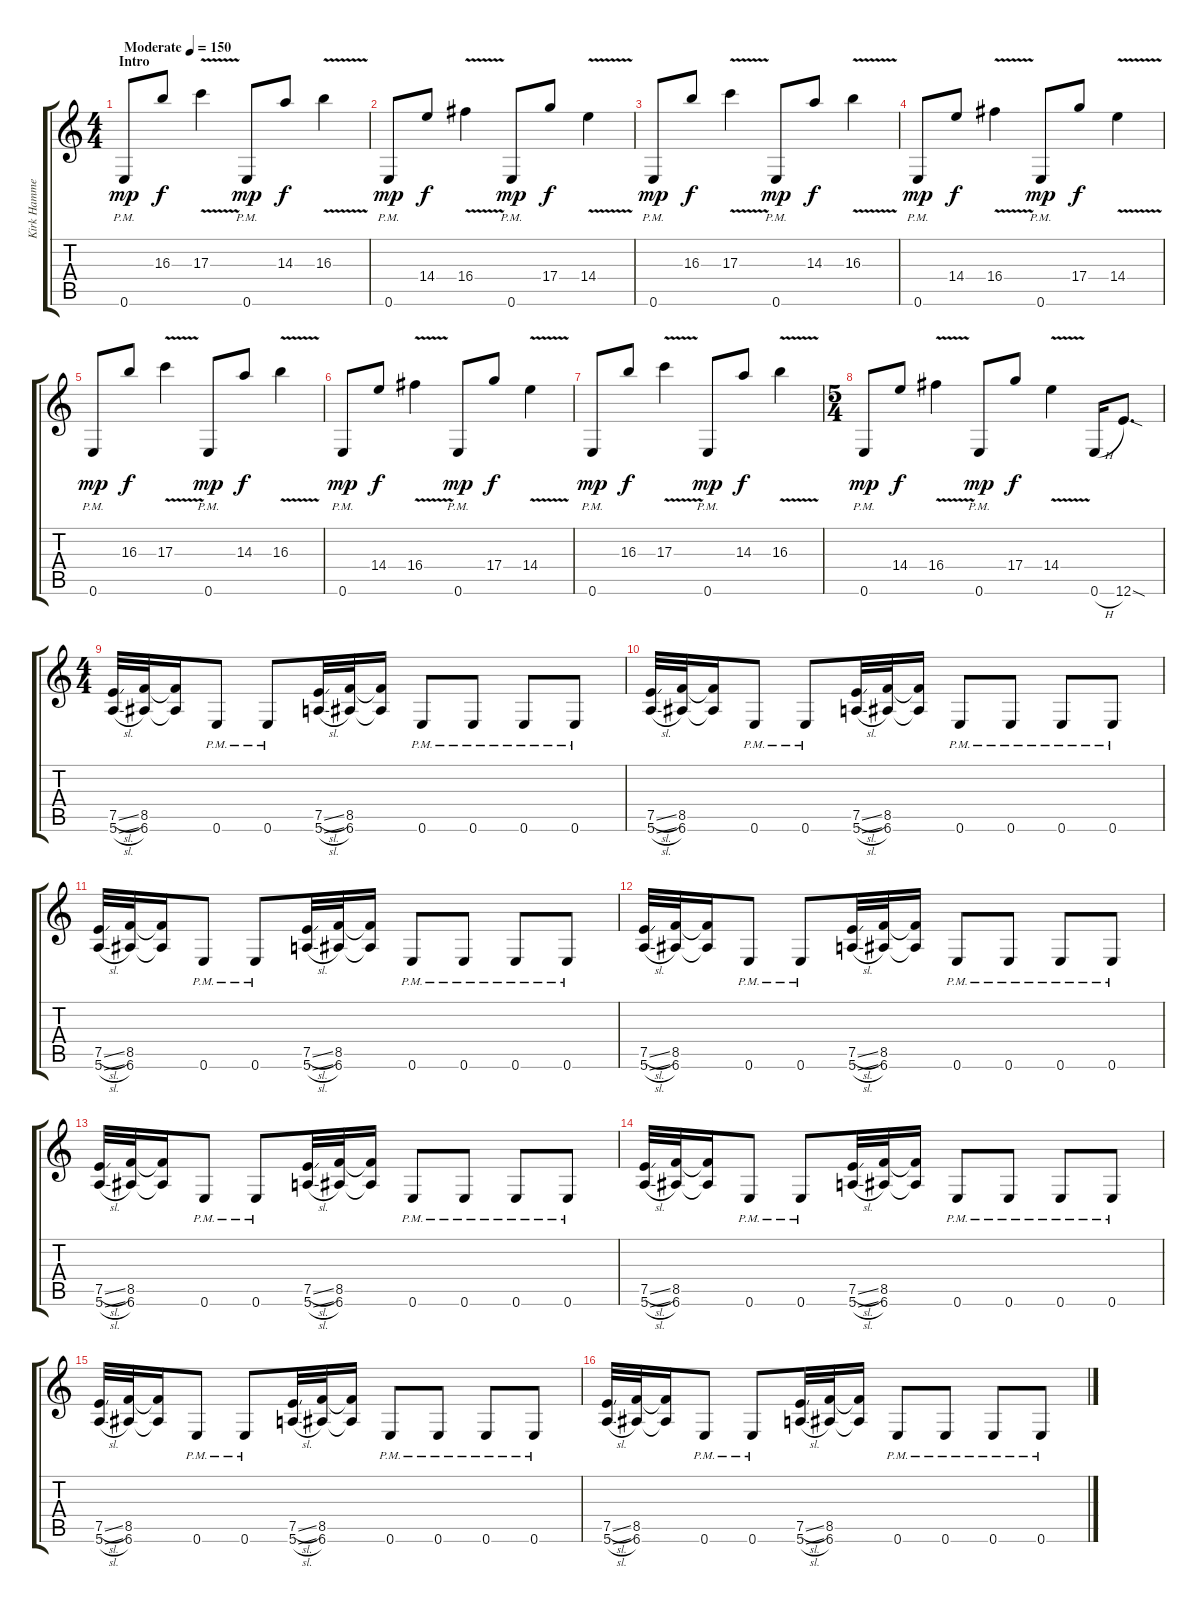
\track ("Kirk Hammet" "Kirk Hamme") {instrument distortionguitar}
\staff {score tabs}
\tuning (E4 B3 G3 D3 A2 E2) {hide}
\ts (4 4)
\section ("" "Intro")
\tempo (150 "Moderate")
\clef g2
\ks c
0.6{pm}.8{dy mp instrument distortionguitar} 16.3.8{dy f} 17.3{v}.4 0.6{pm}.8{dy mp} 14.3.8{dy f} 16.3{v}.4 |
0.6{pm}.8{dy mp} 14.4.8{dy f} 16.4{v}.4 0.6{pm}.8{dy mp} 17.4.8{dy f} 14.4{v}.4 |
0.6{pm}.8{dy mp} 16.3.8{dy f} 17.3{v}.4 0.6{pm}.8{dy mp} 14.3.8{dy f} 16.3{v}.4 |
0.6{pm}.8{dy mp} 14.4.8{dy f} 16.4{v}.4 0.6{pm}.8{dy mp} 17.4.8{dy f} 14.4{v}.4 |
0.6{pm}.8{dy mp} 16.3.8{dy f} 17.3{v}.4 0.6{pm}.8{dy mp} 14.3.8{dy f} 16.3{v}.4 |
0.6{pm}.8{dy mp} 14.4.8{dy f} 16.4{v}.4 0.6{pm}.8{dy mp} 17.4.8{dy f} 14.4{v}.4 |
0.6{pm}.8{dy mp} 16.3.8{dy f} 17.3{v}.4 0.6{pm}.8{dy mp} 14.3.8{dy f} 16.3{v}.4 |
\ts (5 4)
0.6{pm}.8{dy mp} 14.4.8{dy f} 16.4{v}.4 0.6{pm}.8{dy mp} 17.4.8{dy f} 14.4{v}.4 0.6{h}.16 12.6{sod}.8{d} |
\ts (4 4)
(7.5{sl} 5.6{sl}).32 (8.5 6.6).32 (8.5{t} 6.6{t}).16 0.6{pm}.8 0.6{pm}.8 (7.5{sl} 5.6{sl}).32 (8.5 6.6).32 (8.5{t} 6.6{t}).16 0.6{pm}.8 0.6{pm}.8 0.6{pm}.8 0.6{pm}.8 |
(7.5{sl} 5.6{sl}).32 (8.5 6.6).32 (8.5{t} 6.6{t}).16 0.6{pm}.8 0.6{pm}.8 (7.5{sl} 5.6{sl}).32 (8.5 6.6).32 (8.5{t} 6.6{t}).16 0.6{pm}.8 0.6{pm}.8 0.6{pm}.8 0.6{pm}.8 |
(7.5{sl} 5.6{sl}).32 (8.5 6.6).32 (8.5{t} 6.6{t}).16 0.6{pm}.8 0.6{pm}.8 (7.5{sl} 5.6{sl}).32 (8.5 6.6).32 (8.5{t} 6.6{t}).16 0.6{pm}.8 0.6{pm}.8 0.6{pm}.8 0.6{pm}.8 |
(7.5{sl} 5.6{sl}).32 (8.5 6.6).32 (8.5{t} 6.6{t}).16 0.6{pm}.8 0.6{pm}.8 (7.5{sl} 5.6{sl}).32 (8.5 6.6).32 (8.5{t} 6.6{t}).16 0.6{pm}.8 0.6{pm}.8 0.6{pm}.8 0.6{pm}.8 |
(7.5{sl} 5.6{sl}).32 (8.5 6.6).32 (8.5{t} 6.6{t}).16 0.6{pm}.8 0.6{pm}.8 (7.5{sl} 5.6{sl}).32 (8.5 6.6).32 (8.5{t} 6.6{t}).16 0.6{pm}.8 0.6{pm}.8 0.6{pm}.8 0.6{pm}.8 |
(7.5{sl} 5.6{sl}).32 (8.5 6.6).32 (8.5{t} 6.6{t}).16 0.6{pm}.8 0.6{pm}.8 (7.5{sl} 5.6{sl}).32 (8.5 6.6).32 (8.5{t} 6.6{t}).16 0.6{pm}.8 0.6{pm}.8 0.6{pm}.8 0.6{pm}.8 |
(7.5{sl} 5.6{sl}).32 (8.5 6.6).32 (8.5{t} 6.6{t}).16 0.6{pm}.8 0.6{pm}.8 (7.5{sl} 5.6{sl}).32 (8.5 6.6).32 (8.5{t} 6.6{t}).16 0.6{pm}.8 0.6{pm}.8 0.6{pm}.8 0.6{pm}.8 |
(7.5{sl} 5.6{sl}).32 (8.5 6.6).32 (8.5{t} 6.6{t}).16 0.6{pm}.8 0.6{pm}.8 (7.5{sl} 5.6{sl}).32 (8.5 6.6).32 (8.5{t} 6.6{t}).16 0.6{pm}.8 0.6{pm}.8 0.6{pm}.8 0.6{pm}.8
